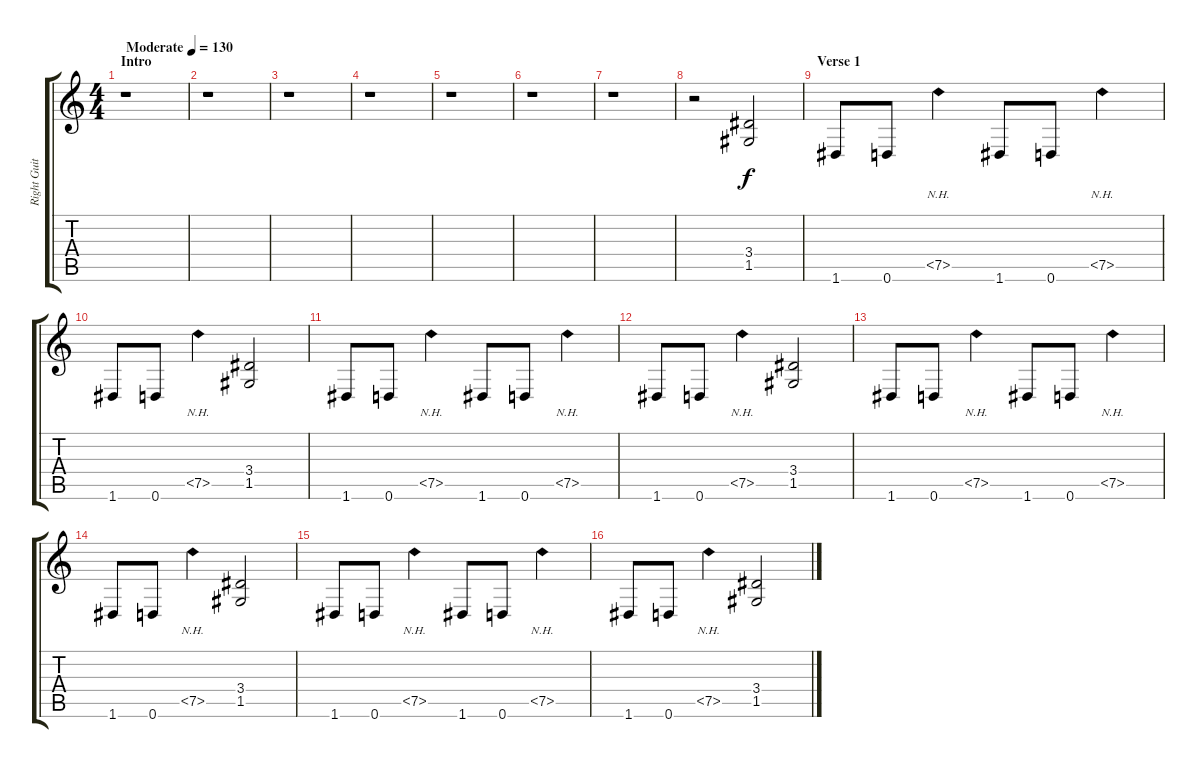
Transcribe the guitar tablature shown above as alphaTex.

\track ("Right Guitar" "Right Guit") {instrument distortionguitar}
\staff {score tabs}
\tuning (D4 A3 F3 C3 G2 D2) {hide}
\ts (4 4)
\section ("" "Intro")
\tempo (130 "Moderate")
\clef g2
\ks c
r.1{dy f instrument distortionguitar} |
r.1 |
r.1 |
r.1 |
r.1 |
r.1 |
r.1 |
r.2 (3.4 1.5).2 |
\section ("" "Verse 1")
1.6.8 0.6.8 7.5{nh}.4 1.6.8 0.6.8 7.5{nh}.4 |
1.6.8 0.6.8 7.5{nh}.4 (3.4 1.5).2 |
1.6.8 0.6.8 7.5{nh}.4 1.6.8 0.6.8 7.5{nh}.4 |
1.6.8 0.6.8 7.5{nh}.4 (3.4 1.5).2 |
1.6.8 0.6.8 7.5{nh}.4 1.6.8 0.6.8 7.5{nh}.4 |
1.6.8 0.6.8 7.5{nh}.4 (3.4 1.5).2 |
1.6.8 0.6.8 7.5{nh}.4 1.6.8 0.6.8 7.5{nh}.4 |
1.6.8 0.6.8 7.5{nh}.4 (3.4 1.5).2
